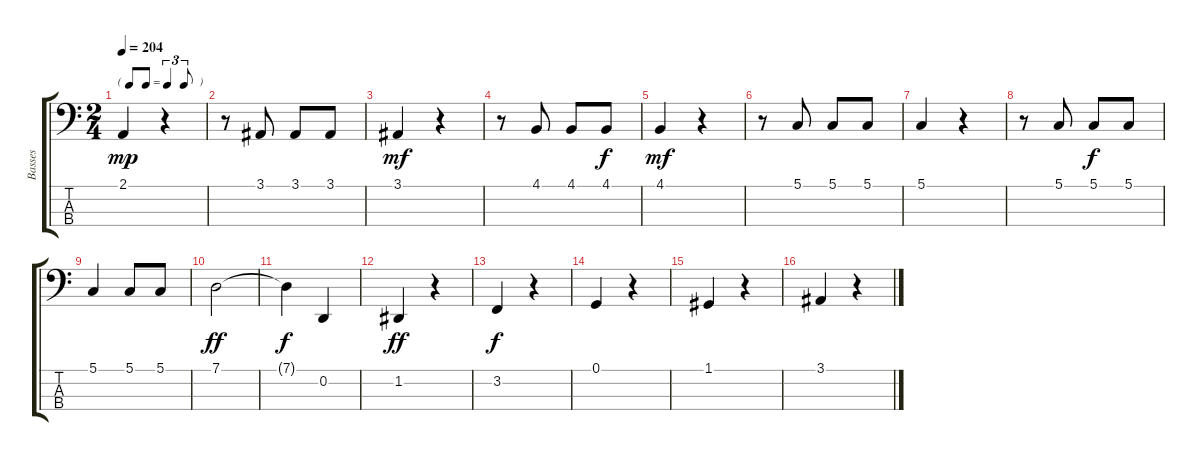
\track ("Basses" "Basses") {instrument stringensemble1}
\staff {score tabs}
\tuning (G2 D2 A1 E1) {hide}
\ts (2 4)
\tf triplet8th
\tempo 204
\clef f4
\ks c
2.1.4{dy mp} r.4 |
r.8 3.1.8 3.1.8 3.1.8 |
3.1.4{dy mf} r.4 |
r.8 4.1.8 4.1.8 4.1.8{dy f} |
4.1.4{dy mf} r.4 |
r.8 5.1.8 5.1.8 5.1.8 |
5.1.4 r.4 |
r.8 5.1.8 5.1.8{dy f} 5.1.8 |
5.1.4 5.1.8 5.1.8 |
7.1.2{dy ff} |
7.1{t}.4{dy f} 0.2.4 |
1.2.4{dy ff} r.4 |
3.2.4{dy f} r.4 |
0.1.4 r.4 |
1.1.4 r.4 |
3.1.4 r.4
